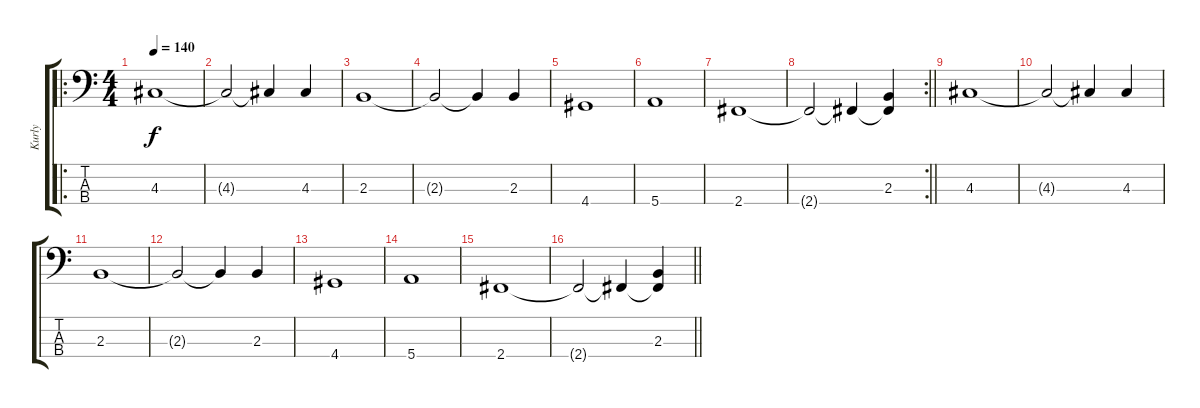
\track ("Kurly" "Kurly") {instrument electricbassfinger}
\staff {score tabs}
\tuning (G2 D2 A1 E1) {hide}
\ro
\ts (4 4)
\tempo 140
\clef f4
\ks c
4.3.1{dy f} |
4.3{t}.2 4.3{t}.4 4.3.4 |
2.3.1 |
2.3{t}.2 2.3{t}.4 2.3.4 |
4.4.1 |
5.4.1 |
2.4.1 |
\rc 2
\barLineRight lightlight
2.4{t}.2 2.4{t}.4 (2.3 2.4{t}).4 |
4.3.1 |
4.3{t}.2 4.3{t}.4 4.3.4 |
2.3.1 |
2.3{t}.2 2.3{t}.4 2.3.4 |
4.4.1 |
5.4.1 |
2.4.1 |
\barLineRight lightlight
2.4{t}.2 2.4{t}.4 (2.3 2.4{t}).4
